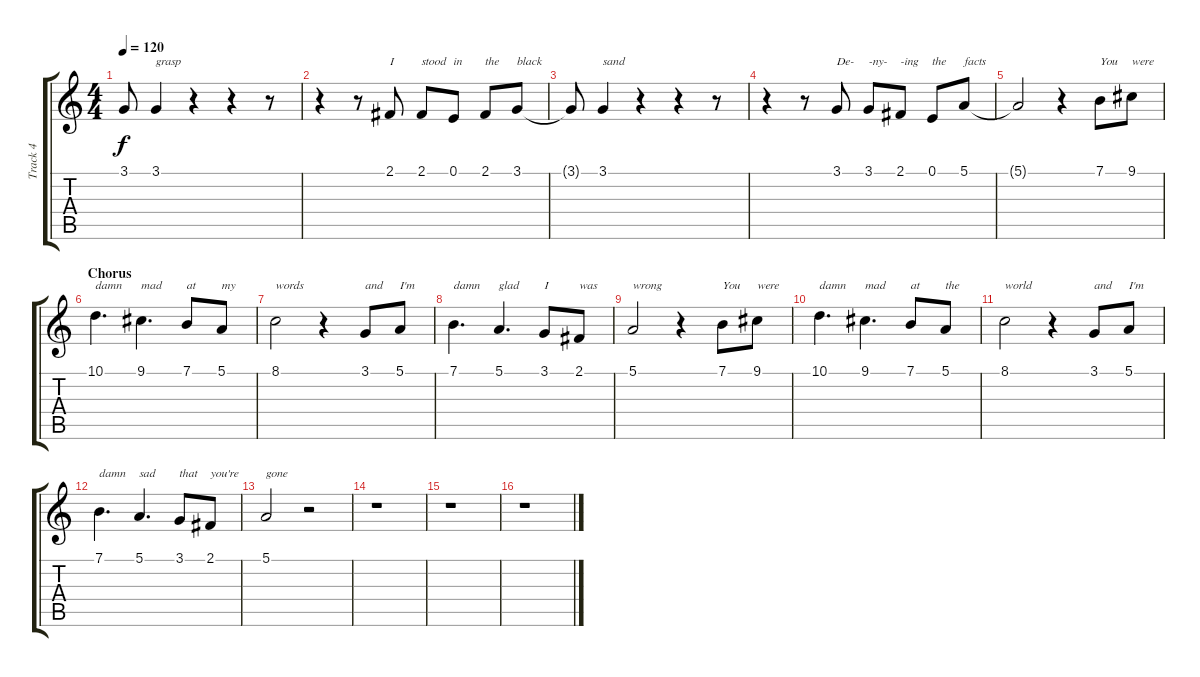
\track ("Track 4" "Track 4") {instrument steeldrums}
\staff {score tabs}
\tuning (E4 B3 G3 D3 A2 E2) {hide}
\ts (4 4)
\tempo 120
\clef g2
\ks c
3.1{t}.8{dy f} 3.1.4{txt "grasp"} r.4 r.4 r.8 |
r.4 r.8 2.1.8{txt "I"} 2.1.8{txt "stood"} 0.1.8{txt "in"} 2.1.8{txt "the"} 3.1.8{txt "black"} |
3.1{t}.8 3.1.4{txt "sand"} r.4 r.4 r.8 |
r.4 r.8 3.1.8{txt "De-"} 3.1.8{txt "-ny-"} 2.1.8{txt "-ing"} 0.1.8{txt "the"} 5.1.8{txt "facts"} |
5.1{t}.2 r.4 7.1.8{txt "You"} 9.1.8{txt "were"} |
\section ("" "Chorus")
10.1.4{d txt "damn"} 9.1.4{d txt "mad"} 7.1.8{txt "at"} 5.1.8{txt "my"} |
8.1.2{txt "words"} r.4 3.1.8{txt "and"} 5.1.8{txt "I'm"} |
7.1.4{d txt "damn"} 5.1.4{d txt "glad"} 3.1.8{txt "I"} 2.1.8{txt "was"} |
5.1.2{txt "wrong"} r.4 7.1.8{txt "You"} 9.1.8{txt "were"} |
10.1.4{d txt "damn"} 9.1.4{d txt "mad"} 7.1.8{txt "at"} 5.1.8{txt "the"} |
8.1.2{txt "world"} r.4 3.1.8{txt "and"} 5.1.8{txt "I'm"} |
7.1.4{d txt "damn"} 5.1.4{d txt "sad"} 3.1.8{txt "that"} 2.1.8{txt "you're"} |
5.1.2{txt "gone"} r.2 |
r.1 |
r.1 |
r.1
